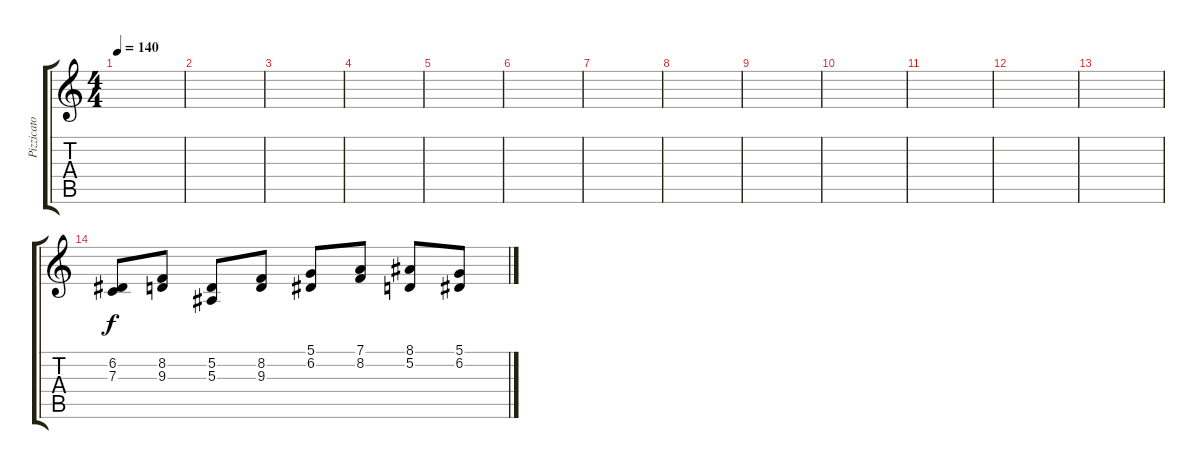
\track ("Pizzicato" "Pizzicato") {instrument pizzicatostrings}
\staff {score tabs}
\tuning (D4 A3 F3 C3 G2 C2) {hide}
\ts (4 4)
\tempo 140
\clef g2
\ks c
|
|
|
|
|
|
|
|
|
|
|
|
|
(6.2 7.3).8 (8.2 9.3).8 (5.2 5.3).8 (8.2 9.3).8 (5.1 6.2).8 (7.1 8.2).8 (8.1 5.2).8 (5.1 6.2).8
